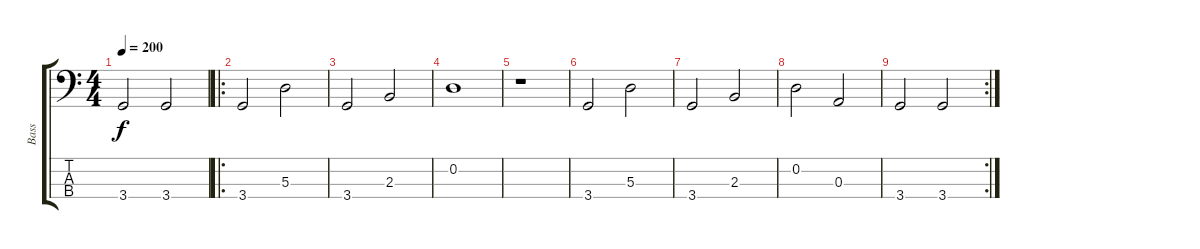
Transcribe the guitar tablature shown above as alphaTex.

\track ("Bass" "Bass") {instrument acousticbass}
\staff {score tabs}
\tuning (G2 D2 A1 E1) {hide}
\ts (4 4)
\tempo 200
\clef f4
\ks c
3.4.2{dy f} 3.4.2 |
\ro
3.4.2 5.3.2 |
3.4.2 2.3.2 |
0.2.1 |
r.1 |
3.4.2 5.3.2 |
3.4.2 2.3.2 |
0.2.2 0.3.2 |
\rc 2
3.4.2 3.4.2
